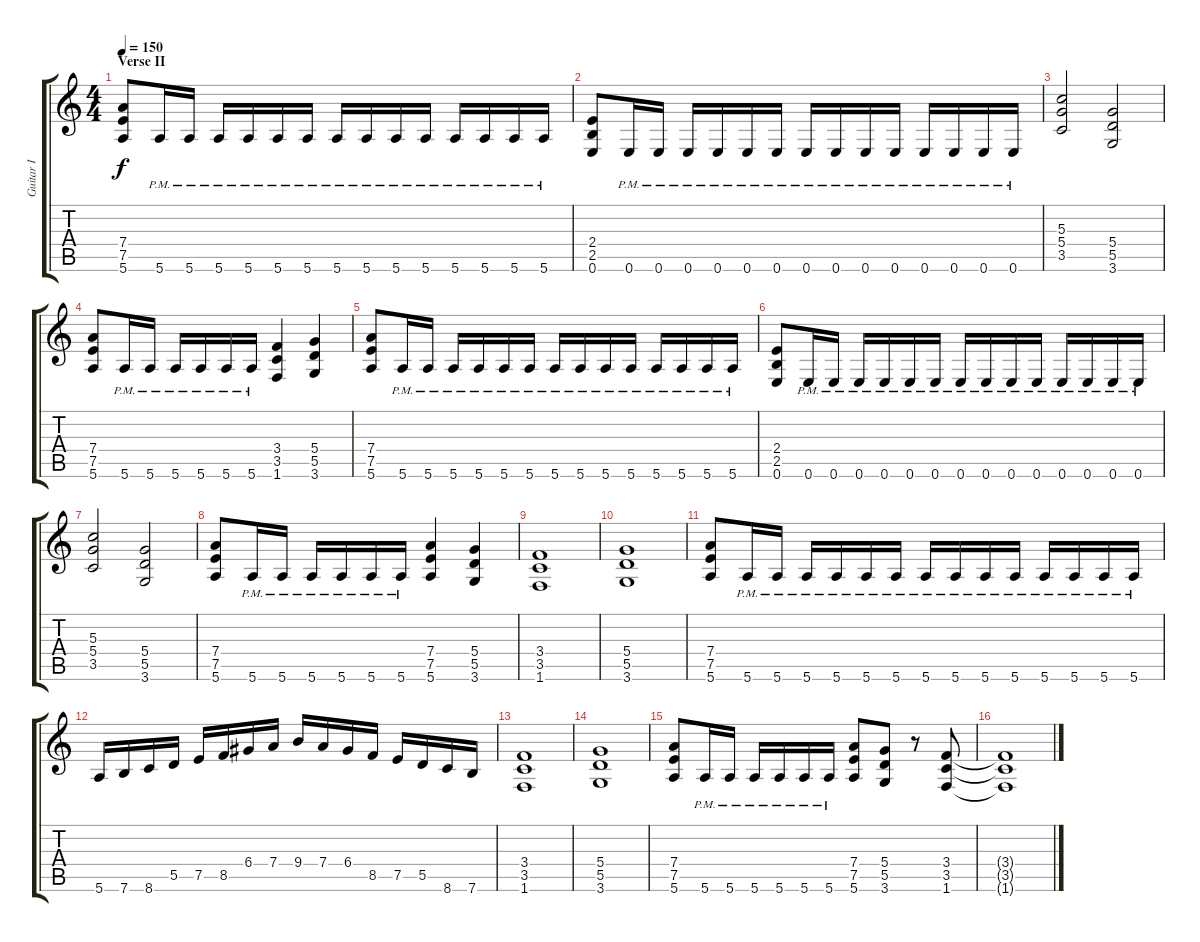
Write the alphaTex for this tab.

\track ("Guitar I" "Guitar I") {instrument overdrivenguitar}
\staff {score tabs}
\tuning (E4 B3 G3 D3 A2 E2) {hide}
\ts (4 4)
\section ("" "Verse II")
\tempo 150
\clef g2
\ks c
(7.4 7.5 5.6).8{dy f} 5.6{pm}.16 5.6{pm}.16 5.6{pm}.16 5.6{pm}.16 5.6{pm}.16 5.6{pm}.16 5.6{pm}.16 5.6{pm}.16 5.6{pm}.16 5.6{pm}.16 5.6{pm}.16 5.6{pm}.16 5.6{pm}.16 5.6{pm}.16 |
(2.4 2.5 0.6).8 0.6{pm}.16 0.6{pm}.16 0.6{pm}.16 0.6{pm}.16 0.6{pm}.16 0.6{pm}.16 0.6{pm}.16 0.6{pm}.16 0.6{pm}.16 0.6{pm}.16 0.6{pm}.16 0.6{pm}.16 0.6{pm}.16 0.6{pm}.16 |
(5.3 5.4 3.5).2 (5.4 5.5 3.6).2 |
(7.4 7.5 5.6).8 5.6{pm}.16 5.6{pm}.16 5.6{pm}.16 5.6{pm}.16 5.6{pm}.16 5.6{pm}.16 (3.4 3.5 1.6).4 (5.4 5.5 3.6).4 |
(7.4 7.5 5.6).8 5.6{pm}.16 5.6{pm}.16 5.6{pm}.16 5.6{pm}.16 5.6{pm}.16 5.6{pm}.16 5.6{pm}.16 5.6{pm}.16 5.6{pm}.16 5.6{pm}.16 5.6{pm}.16 5.6{pm}.16 5.6{pm}.16 5.6{pm}.16 |
(2.4 2.5 0.6).8 0.6{pm}.16 0.6{pm}.16 0.6{pm}.16 0.6{pm}.16 0.6{pm}.16 0.6{pm}.16 0.6{pm}.16 0.6{pm}.16 0.6{pm}.16 0.6{pm}.16 0.6{pm}.16 0.6{pm}.16 0.6{pm}.16 0.6{pm}.16 |
(5.3 5.4 3.5).2 (5.4 5.5 3.6).2 |
(7.4 7.5 5.6).8 5.6{pm}.16 5.6{pm}.16 5.6{pm}.16 5.6{pm}.16 5.6{pm}.16 5.6{pm}.16 (7.4 7.5 5.6).4 (5.4 5.5 3.6).4 |
(3.4 3.5 1.6).1 |
(5.4 5.5 3.6).1 |
(7.4 7.5 5.6).8 5.6{pm}.16 5.6{pm}.16 5.6{pm}.16 5.6{pm}.16 5.6{pm}.16 5.6{pm}.16 5.6{pm}.16 5.6{pm}.16 5.6{pm}.16 5.6{pm}.16 5.6{pm}.16 5.6{pm}.16 5.6{pm}.16 5.6{pm}.16 |
5.6.16 7.6.16 8.6.16 5.5.16 7.5.16 8.5.16 6.4.16 7.4.16 9.4.16 7.4.16 6.4.16 8.5.16 7.5.16 5.5.16 8.6.16 7.6.16 |
(3.4 3.5 1.6).1 |
(5.4 5.5 3.6).1 |
(7.4 7.5 5.6).8 5.6{pm}.16 5.6{pm}.16 5.6{pm}.16 5.6{pm}.16 5.6{pm}.16 5.6{pm}.16 (7.4 7.5 5.6).8 (5.4 5.5 3.6).8 r.8 (3.4 3.5 1.6).8 |
(3.4{t} 3.5{t} 1.6{t}).1
